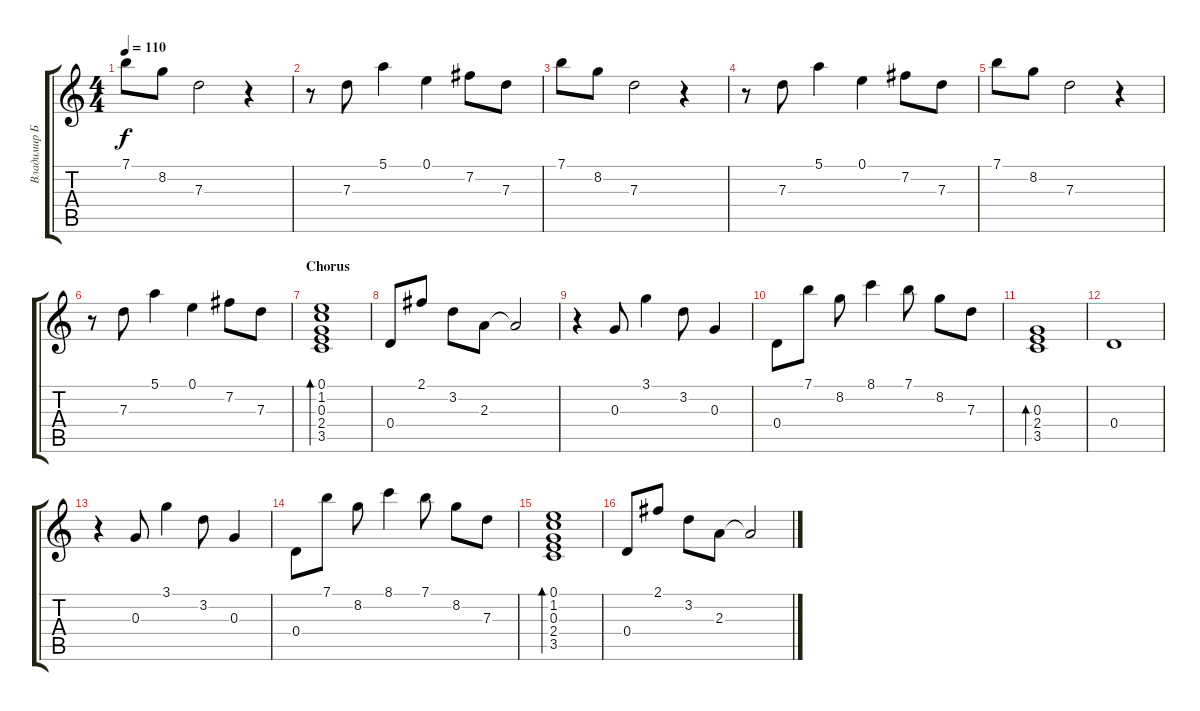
\track ("Владимир Бегунов" "Владимир Б") {instrument electricguitarclean}
\staff {score tabs}
\tuning (E4 B3 G3 D3 A2 E2) {hide}
\ts (4 4)
\tempo 110
\clef g2
\ks c
7.1.8{dy f} 8.2.8 7.3.2 r.4 |
r.8 7.3.8 5.1.4 0.1.4 7.2.8 7.3.8 |
7.1.8 8.2.8 7.3.2 r.4 |
r.8 7.3.8 5.1.4 0.1.4 7.2.8 7.3.8 |
7.1.8 8.2.8 7.3.2 r.4 |
r.8 7.3.8 5.1.4 0.1.4 7.2.8 7.3.8 |
\section ("" "Chorus")
(0.1 1.2 0.3 2.4 3.5).1{bd 60} |
0.4.8 2.1.8 3.2.8 2.3.8 2.3{t}.2 |
r.4 0.3.8 3.1.4 3.2.8 0.3.4 |
0.4.8 7.1.8 8.2.8 8.1.4 7.1.8 8.2.8 7.3.8 |
(0.3 2.4 3.5).1{bd 60} |
0.4.1 |
r.4 0.3.8 3.1.4 3.2.8 0.3.4 |
0.4.8 7.1.8 8.2.8 8.1.4 7.1.8 8.2.8 7.3.8 |
(0.1 1.2 0.3 2.4 3.5).1{bd 60} |
0.4.8 2.1.8 3.2.8 2.3.8 2.3{t}.2
